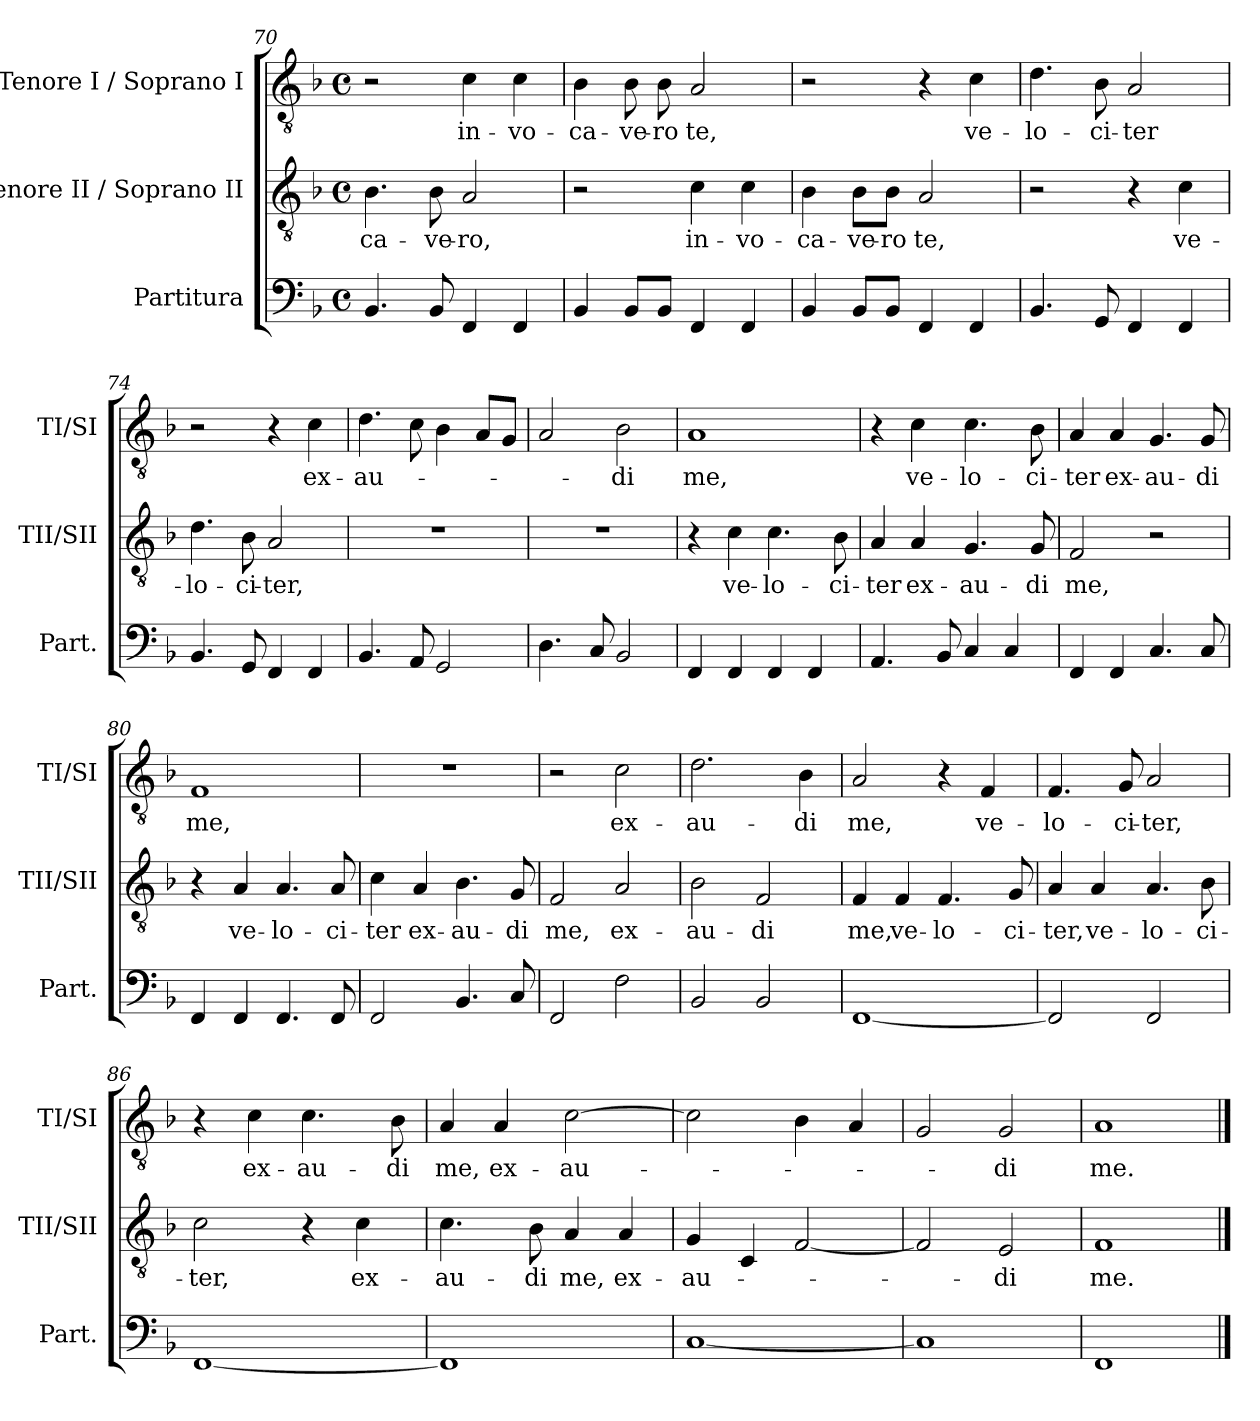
**kern	**kern	**text	**kern	**text
*part3	*part2	*part2	*part1	*part1
*staff3	*staff2	*staff2	*staff1	*staff1
*I"Partitura	*I"Tenore II / Soprano II	*	*I"Tenore I / Soprano I	*
*I'Part.	*I'TII/SII	*	*I'TI/SI	*
*clefF4	*clefGv2	*	*clefGv2	*
*k[b-]	*k[b-]	*	*k[b-]	*
*F:	*F:	*	*F:	*
*M4/4	*M4/4	*	*M4/4	*
*met(c)	*met(c)	*	*met(c)	*
=70	=70	=70	=70	=70
4.BB-/	4.B-\	-ca-	2r	.
8BB-/	8B-\	-ve-	.	.
4FF/	2A/	-ro,	4c\	in-
4FF/	.	.	4c\	-vo-
=71	=71	=71	=71	=71
4BB-/	2r	.	4B-\	-ca-
8BB-/L	.	.	8B-\	-ve-
8BB-/J	.	.	8B-\	-ro
4FF/	4c\	in-	2A/	te,
4FF/	4c\	-vo-	.	.
=72	=72	=72	=72	=72
4BB-/	4B-\	-ca-	2r	.
8BB-/L	8B-\L	-ve-	.	.
8BB-/J	8B-\J	-ro	.	.
4FF/	2A/	te,	4r	.
4FF/	.	.	4c\	ve-
=73	=73	=73	=73	=73
4.BB-/	2r	.	4.d\	-lo-
8GG/	.	.	8B-\	-ci-
4FF/	4r	.	2A/	-ter
4FF/	4c\	ve-	.	.
=74	=74	=74	=74	=74
4.BB-/	4.d\	-lo-	2r	.
8GG/	8B-\	-ci-	.	.
4FF/	2A/	-ter,	4r	.
4FF/	.	.	4c\	ex-
=75	=75	=75	=75	=75
4.BB-/	1r	.	4.d\	-au-
8AA/	.	.	8c\	.
2GG/	.	.	4B-\	.
.	.	.	8A/L	.
.	.	.	8G/J	.
=76	=76	=76	=76	=76
4.D\	1r	.	2A/	.
8C/	.	.	.	.
2BB-/	.	.	2B-\	-di
=77	=77	=77	=77	=77
4FF/	4r	.	1A	me,
4FF/	4c\	ve-	.	.
4FF/	4.c\	-lo-	.	.
4FF/	.	.	.	.
.	8B-\	-ci-	.	.
=78	=78	=78	=78	=78
4.AA/	4A/	-ter	4r	.
.	4A/	ex-	4c\	ve-
8BB-/	.	.	.	.
4C/	4.G/	-au-	4.c\	-lo-
4C/	.	.	.	.
.	8G/	-di	8B-\	-ci-
=79	=79	=79	=79	=79
4FF/	2F/	me,	4A/	-ter
4FF/	.	.	4A/	ex-
4.C/	2r	.	4.G/	-au-
8C/	.	.	8G/	-di
=80	=80	=80	=80	=80
4FF/	4r	.	1F	me,
4FF/	4A/	ve-	.	.
4.FF/	4.A/	-lo-	.	.
8FF/	8A/	-ci-	.	.
=81	=81	=81	=81	=81
2FF/	4c\	-ter	1r	.
.	4A/	ex-	.	.
4.BB-/	4.B-\	-au-	.	.
8C/	8G/	-di	.	.
=82	=82	=82	=82	=82
2FF/	2F/	me,	2r	.
2F\	2A/	ex-	2c\	ex-
=83	=83	=83	=83	=83
2BB-/	2B-\	-au-	2.d\	-au-
2BB-/	2F/	-di	.	.
.	.	.	4B-\	-di
=84	=84	=84	=84	=84
[1FF	4F/	me,	2A/	me,
.	4F/	ve-	.	.
.	4.F/	-lo-	4r	.
.	.	.	4F/	ve-
.	8G/	-ci-	.	.
=85	=85	=85	=85	=85
2FF/]	4A/	-ter,	4.F/	-lo-
.	4A/	ve-	.	.
.	.	.	8G/	-ci-
2FF/	4.A/	-lo-	2A/	-ter,
.	8B-\	-ci-	.	.
=86	=86	=86	=86	=86
[1FF	2c\	-ter,	4r	.
.	.	.	4c\	ex-
.	4r	.	4.c\	-au-
.	4c\	ex-	.	.
.	.	.	8B-\	-di
=87	=87	=87	=87	=87
1FF]	4.c\	-au-	4A/	me,
.	.	.	4A/	ex-
.	8B-\	-di	.	.
.	4A/	me,	[2c\	-au-
.	4A/	ex-	.	.
=88	=88	=88	=88	=88
[1C>	4G/	-au-	2c\]	.
.	4C/	.	.	.
.	[2F/	.	4B-\	.
.	.	.	4A/	.
=89	=89	=89	=89	=89
1C]	2F/]	.	2G/	.
.	2E/	-di	2G/	-di
=90	=90	=90	=90	=90
1FF	1F	me.	1A	me.
==	==	==	==	==
*-	*-	*-	*-	*-
